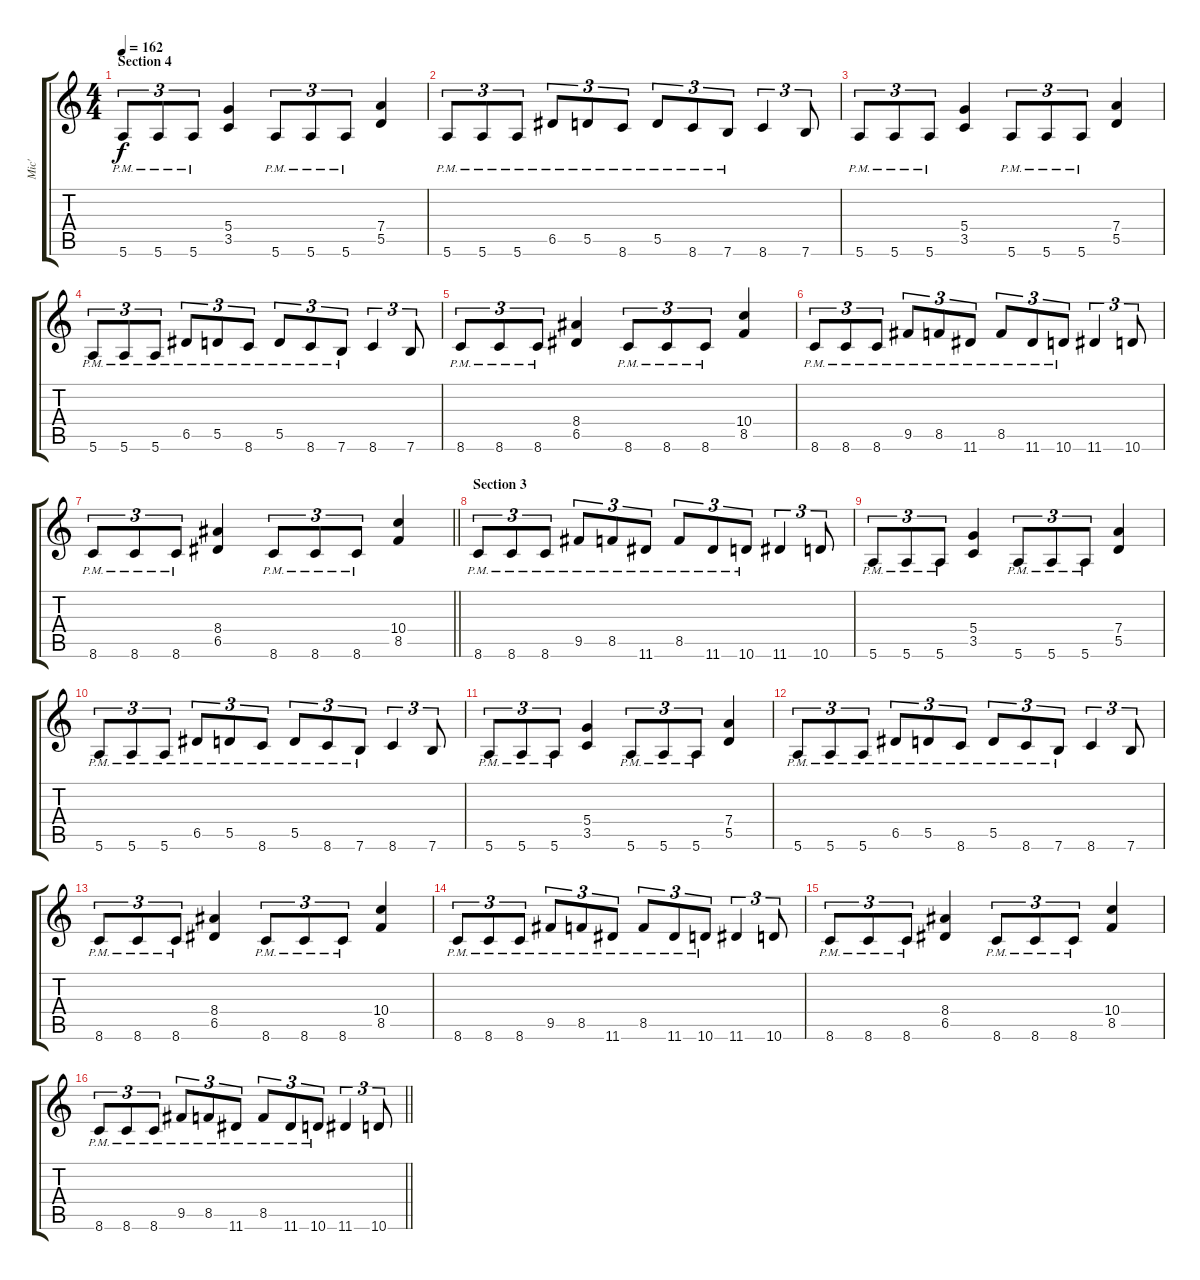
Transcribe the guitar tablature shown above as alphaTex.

\track ("Mic'" "Mic'") {instrument distortionguitar}
\staff {score tabs}
\tuning (E4 B3 G3 D3 A2 E2) {hide}
\ts (4 4)
\section ("" "Section 4")
\tempo 162
\clef g2
\ks c
5.6{pm}.8{tu (3 2) dy f instrument distortionguitar} 5.6{pm}.8{tu (3 2)} 5.6{pm}.8{tu (3 2)} (5.4 3.5).4 5.6{pm}.8{tu (3 2)} 5.6{pm}.8{tu (3 2)} 5.6{pm}.8{tu (3 2)} (7.4 5.5).4 |
5.6{pm}.8{tu (3 2)} 5.6{pm}.8{tu (3 2)} 5.6{pm}.8{tu (3 2)} 6.5{pm}.8{tu (3 2)} 5.5{pm}.8{tu (3 2)} 8.6{pm}.8{tu (3 2)} 5.5{pm}.8{tu (3 2)} 8.6{pm}.8{tu (3 2)} 7.6{pm}.8{tu (3 2)} 8.6.4{tu (3 2)} 7.6.8{tu (3 2)} |
5.6{pm}.8{tu (3 2)} 5.6{pm}.8{tu (3 2)} 5.6{pm}.8{tu (3 2)} (5.4 3.5).4 5.6{pm}.8{tu (3 2)} 5.6{pm}.8{tu (3 2)} 5.6{pm}.8{tu (3 2)} (7.4 5.5).4 |
5.6{pm}.8{tu (3 2)} 5.6{pm}.8{tu (3 2)} 5.6{pm}.8{tu (3 2)} 6.5{pm}.8{tu (3 2)} 5.5{pm}.8{tu (3 2)} 8.6{pm}.8{tu (3 2)} 5.5{pm}.8{tu (3 2)} 8.6{pm}.8{tu (3 2)} 7.6{pm}.8{tu (3 2)} 8.6.4{tu (3 2)} 7.6.8{tu (3 2)} |
8.6{pm}.8{tu (3 2)} 8.6{pm}.8{tu (3 2)} 8.6{pm}.8{tu (3 2)} (8.4 6.5).4 8.6{pm}.8{tu (3 2)} 8.6{pm}.8{tu (3 2)} 8.6{pm}.8{tu (3 2)} (10.4 8.5).4 |
8.6{pm}.8{tu (3 2)} 8.6{pm}.8{tu (3 2)} 8.6{pm}.8{tu (3 2)} 9.5{pm}.8{tu (3 2)} 8.5{pm}.8{tu (3 2)} 11.6{pm}.8{tu (3 2)} 8.5{pm}.8{tu (3 2)} 11.6{pm}.8{tu (3 2)} 10.6{pm}.8{tu (3 2)} 11.6.4{tu (3 2)} 10.6.8{tu (3 2)} |
\barLineRight lightlight
8.6{pm}.8{tu (3 2)} 8.6{pm}.8{tu (3 2)} 8.6{pm}.8{tu (3 2)} (8.4 6.5).4 8.6{pm}.8{tu (3 2)} 8.6{pm}.8{tu (3 2)} 8.6{pm}.8{tu (3 2)} (10.4 8.5).4 |
\section ("" "Section 3")
8.6{pm}.8{tu (3 2)} 8.6{pm}.8{tu (3 2)} 8.6{pm}.8{tu (3 2)} 9.5{pm}.8{tu (3 2)} 8.5{pm}.8{tu (3 2)} 11.6{pm}.8{tu (3 2)} 8.5{pm}.8{tu (3 2)} 11.6{pm}.8{tu (3 2)} 10.6{pm}.8{tu (3 2)} 11.6.4{tu (3 2)} 10.6.8{tu (3 2)} |
5.6{pm}.8{tu (3 2)} 5.6{pm}.8{tu (3 2)} 5.6{pm}.8{tu (3 2)} (5.4 3.5).4 5.6{pm}.8{tu (3 2)} 5.6{pm}.8{tu (3 2)} 5.6{pm}.8{tu (3 2)} (7.4 5.5).4 |
5.6{pm}.8{tu (3 2)} 5.6{pm}.8{tu (3 2)} 5.6{pm}.8{tu (3 2)} 6.5{pm}.8{tu (3 2)} 5.5{pm}.8{tu (3 2)} 8.6{pm}.8{tu (3 2)} 5.5{pm}.8{tu (3 2)} 8.6{pm}.8{tu (3 2)} 7.6{pm}.8{tu (3 2)} 8.6.4{tu (3 2)} 7.6.8{tu (3 2)} |
5.6{pm}.8{tu (3 2)} 5.6{pm}.8{tu (3 2)} 5.6{pm}.8{tu (3 2)} (5.4 3.5).4 5.6{pm}.8{tu (3 2)} 5.6{pm}.8{tu (3 2)} 5.6{pm}.8{tu (3 2)} (7.4 5.5).4 |
5.6{pm}.8{tu (3 2)} 5.6{pm}.8{tu (3 2)} 5.6{pm}.8{tu (3 2)} 6.5{pm}.8{tu (3 2)} 5.5{pm}.8{tu (3 2)} 8.6{pm}.8{tu (3 2)} 5.5{pm}.8{tu (3 2)} 8.6{pm}.8{tu (3 2)} 7.6{pm}.8{tu (3 2)} 8.6.4{tu (3 2)} 7.6.8{tu (3 2)} |
8.6{pm}.8{tu (3 2)} 8.6{pm}.8{tu (3 2)} 8.6{pm}.8{tu (3 2)} (8.4 6.5).4 8.6{pm}.8{tu (3 2)} 8.6{pm}.8{tu (3 2)} 8.6{pm}.8{tu (3 2)} (10.4 8.5).4 |
8.6{pm}.8{tu (3 2)} 8.6{pm}.8{tu (3 2)} 8.6{pm}.8{tu (3 2)} 9.5{pm}.8{tu (3 2)} 8.5{pm}.8{tu (3 2)} 11.6{pm}.8{tu (3 2)} 8.5{pm}.8{tu (3 2)} 11.6{pm}.8{tu (3 2)} 10.6{pm}.8{tu (3 2)} 11.6.4{tu (3 2)} 10.6.8{tu (3 2)} |
8.6{pm}.8{tu (3 2)} 8.6{pm}.8{tu (3 2)} 8.6{pm}.8{tu (3 2)} (8.4 6.5).4 8.6{pm}.8{tu (3 2)} 8.6{pm}.8{tu (3 2)} 8.6{pm}.8{tu (3 2)} (10.4 8.5).4 |
\barLineRight lightlight
8.6{pm}.8{tu (3 2)} 8.6{pm}.8{tu (3 2)} 8.6{pm}.8{tu (3 2)} 9.5{pm}.8{tu (3 2)} 8.5{pm}.8{tu (3 2)} 11.6{pm}.8{tu (3 2)} 8.5{pm}.8{tu (3 2)} 11.6{pm}.8{tu (3 2)} 10.6{pm}.8{tu (3 2)} 11.6.4{tu (3 2)} 10.6.8{tu (3 2)}
